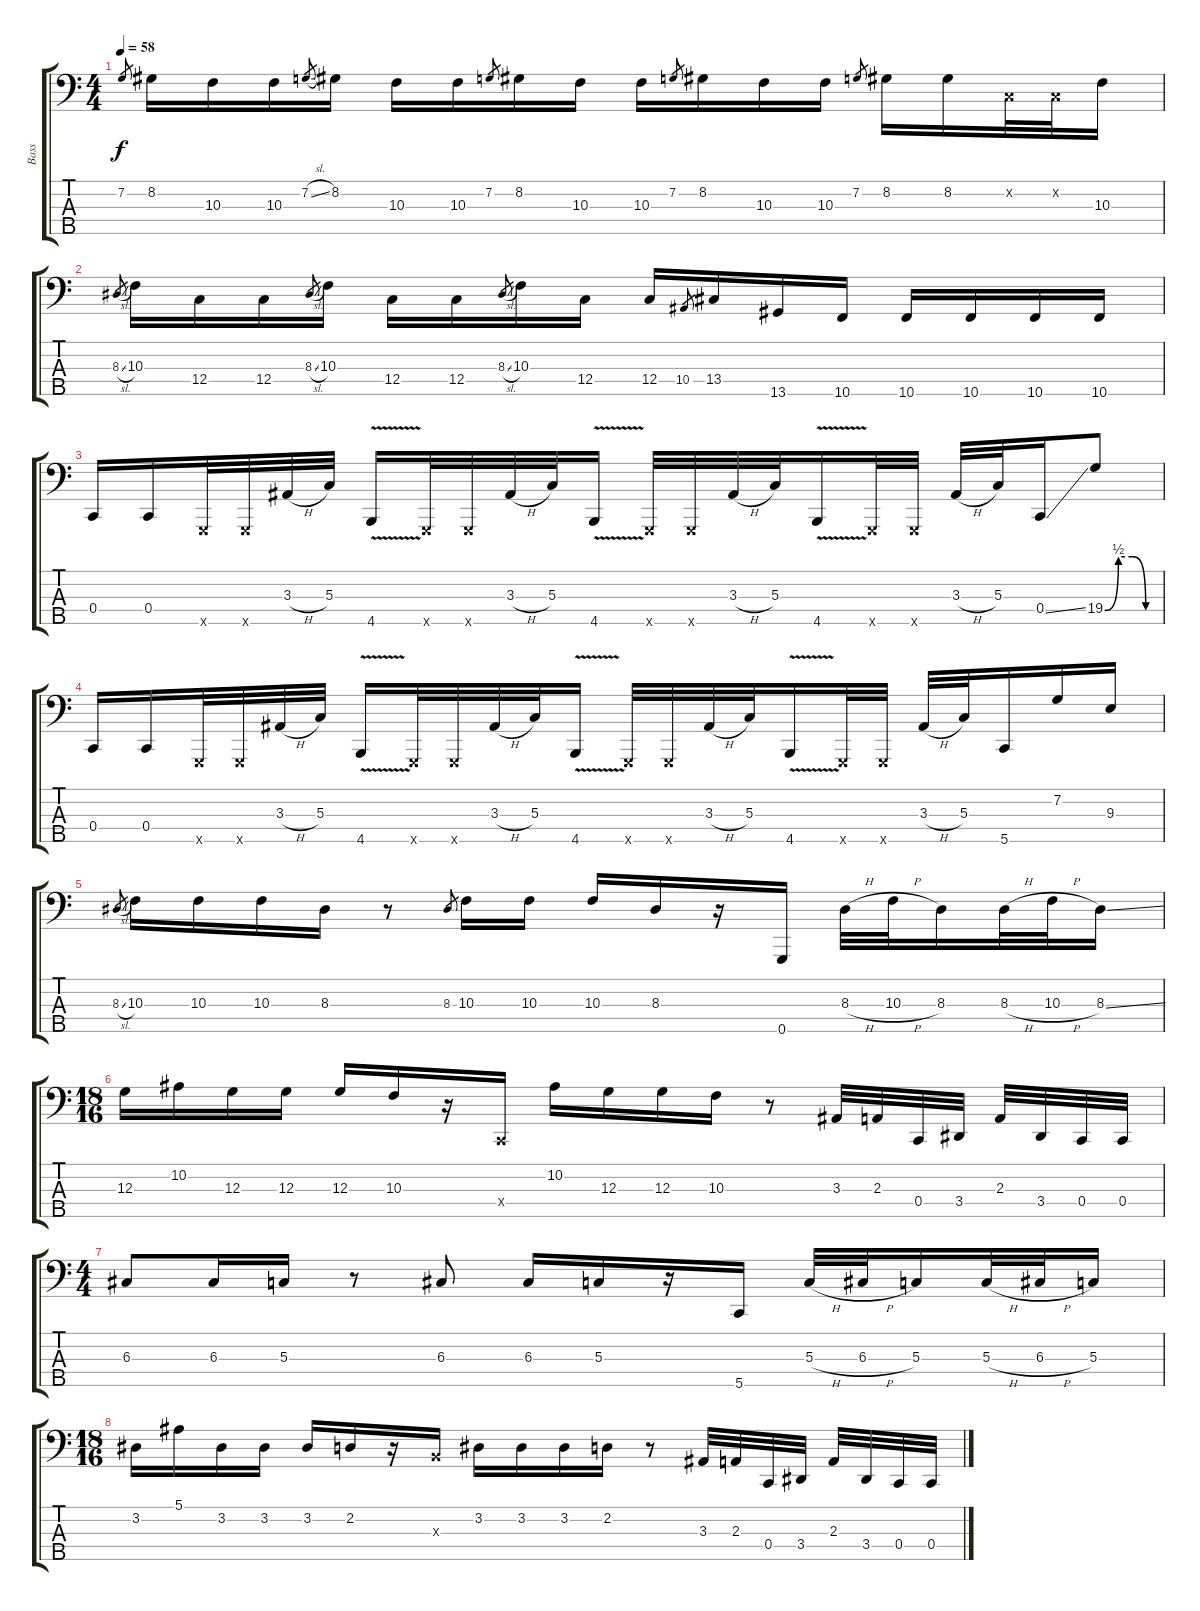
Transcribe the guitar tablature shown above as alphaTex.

\track ("Bass" "Bass") {instrument electricbassfinger}
\staff {score tabs}
\tuning (F2 C2 G1 C1 G0) {hide}
\ts (4 4)
\tempo 58
\clef f4
\ks c
7.2.8{gr dy f} 8.2.16 10.3.16 10.3.16 7.2{sl}.8{gr} 8.2.16 10.3.16 10.3.16 7.2.8{gr} 8.2.16 10.3.16 10.3.16 7.2.8{gr} 8.2.16 10.3.16 10.3.16 7.2.8{gr} 8.2.16 8.2.16 0.2{x}.32 0.2{x}.32 10.3.16 |
8.3{sl}.8{gr} 10.3.16 12.4.16 12.4.16 8.3{sl}.8{gr} 10.3.16 12.4.16 12.4.16 8.3{sl}.8{gr} 10.3.16 12.4.16 12.4.16 10.4.8{gr} 13.4.16 13.5.16 10.5.16 10.5.16 10.5.16 10.5.16 10.5.16 |
0.4.16 0.4.16 0.5{x}.32 0.5{x}.32 3.3{h}.32 5.3.32 4.5{v}.16 0.5{x}.32 0.5{x}.32 3.3{h}.32 5.3.32 4.5{v}.16 0.5{x}.32 0.5{x}.32 3.3{h}.32 5.3.32 4.5{v}.16 0.5{x}.32 0.5{x}.32 3.3{h}.32 5.3.32 0.4{ss}.16 19.4{be (custom 0 0 15 2 30 2 45 0 60 0)}.8 |
0.4.16 0.4.16 0.5{x}.32 0.5{x}.32 3.3{h}.32 5.3.32 4.5{v}.16 0.5{x}.32 0.5{x}.32 3.3{h}.32 5.3.32 4.5{v}.16 0.5{x}.32 0.5{x}.32 3.3{h}.32 5.3.32 4.5{v}.16 0.5{x}.32 0.5{x}.32 3.3{h}.32 5.3.32 5.5.16 7.2.16 9.3.16 |
8.3{sl}.8{gr} 10.3.16 10.3.16 10.3.16 8.3.16 r.8 8.3.8{gr} 10.3.16 10.3.16 10.3.16 8.3.16 r.16 0.5.16 8.3{h}.32 10.3{h}.32 8.3.16 8.3{h}.32 10.3{h}.32 8.3{ss}.16 |
\ts (18 16)
12.3.16 10.2.16 12.3.16 12.3.16 12.3.16 10.3.16 r.16 0.4{x}.16 10.2.16 12.3.16 12.3.16 10.3.16 r.8 3.3.32 2.3.32 0.4.32 3.4.32 2.3.32 3.4.32 0.4.32 0.4.32 |
\ts (4 4)
6.3.8 6.3.16 5.3.16 r.8 6.3.8 6.3.16 5.3.16 r.16 5.5.16 5.3{h}.32 6.3{h}.32 5.3.16 5.3{h}.32 6.3{h}.32 5.3.16 |
\ts (18 16)
3.2.16 5.1.16 3.2.16 3.2.16 3.2.16 2.2.16 r.16 4.3{x}.16 3.2.16 3.2.16 3.2.16 2.2.16 r.8 3.3.32 2.3.32 0.4.32 3.4.32 2.3.32 3.4.32 0.4.32 0.4.32
